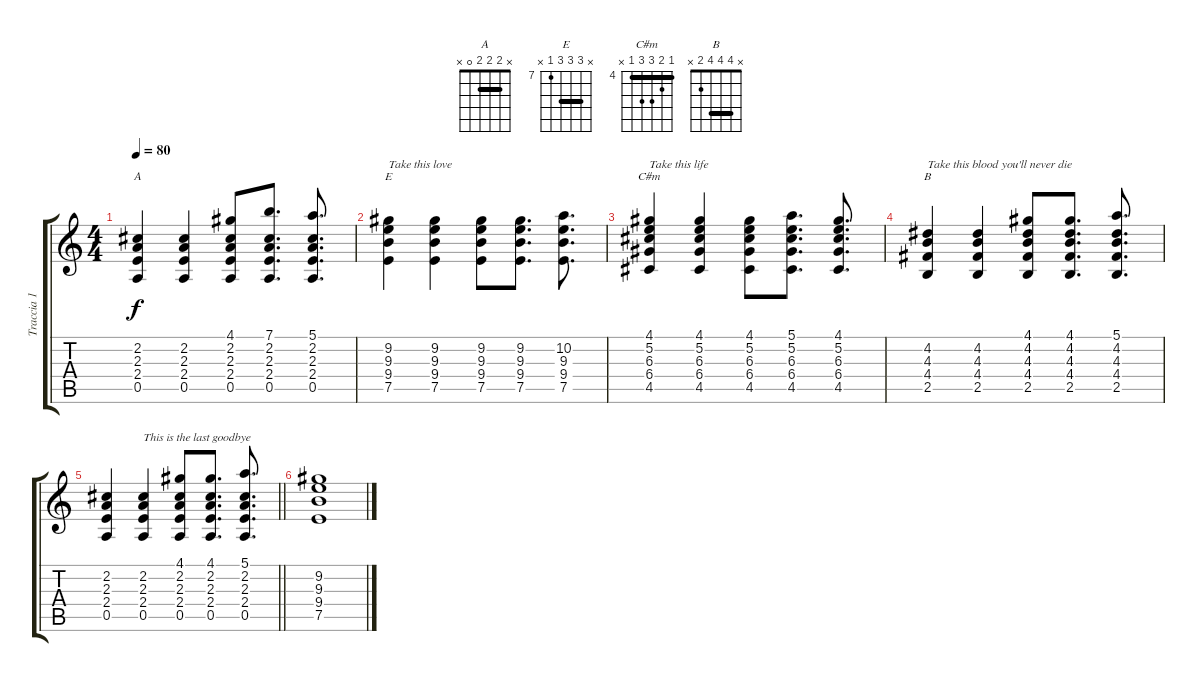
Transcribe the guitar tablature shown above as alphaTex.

\track ("Traccia 1" "Traccia 1") {instrument electricguitarclean}
\staff {score tabs}
\tuning (E4 B3 G3 D3 A2 E2) {hide}
\chord ("A" x 2 2 2 0 x) {barre 2}
\chord ("E" x 9 9 9 7 x) {firstfret 7 barre 9}
\chord ("C#m" 4 5 6 6 4 x) {firstfret 4 barre 4}
\chord ("B" x 4 4 4 2 x) {barre 4}
\ts (4 4)
\tempo 80
\clef g2
\ks c
(2.2 2.3 2.4 0.5).4{ch "A" dy f} (2.2 2.3 2.4 0.5).4 (4.1 2.2 2.3 2.4 0.5).8 (7.1 2.2 2.3 2.4 0.5).8{d} (5.1 2.2 2.3 2.4 0.5).8{d} |
(9.2 9.3 9.4 7.5).4{ch "E" txt "Take this love"} (9.2 9.3 9.4 7.5).4 (9.2 9.3 9.4 7.5).8 (9.2 9.3 9.4 7.5).8{d} (10.2 9.3 9.4 7.5).8{d} |
(4.1 5.2 6.3 6.4 4.5).4{ch "C#m" txt "Take this life"} (4.1 5.2 6.3 6.4 4.5).4 (4.1 5.2 6.3 6.4 4.5).8 (5.1 5.2 6.3 6.4 4.5).8{d} (4.1 5.2 6.3 6.4 4.5).8{d} |
(4.2 4.3 4.4 2.5).4{ch "B" txt "Take this blood you'll never die"} (4.2 4.3 4.4 2.5).4 (4.1 4.2 4.3 4.4 2.5).8 (4.1 4.2 4.3 4.4 2.5).8{d} (5.1 4.2 4.3 4.4 2.5).8{d} |
\barLineRight lightlight
(2.2 2.3 2.4 0.5).4 (2.2 2.3 2.4 0.5).4{txt "This is the last goodbye"} (4.1 2.2 2.3 2.4 0.5).8 (4.1 2.2 2.3 2.4 0.5).8{d} (5.1 2.2 2.3 2.4 0.5).8{d} |
(9.2 9.3 9.4 7.5).1
